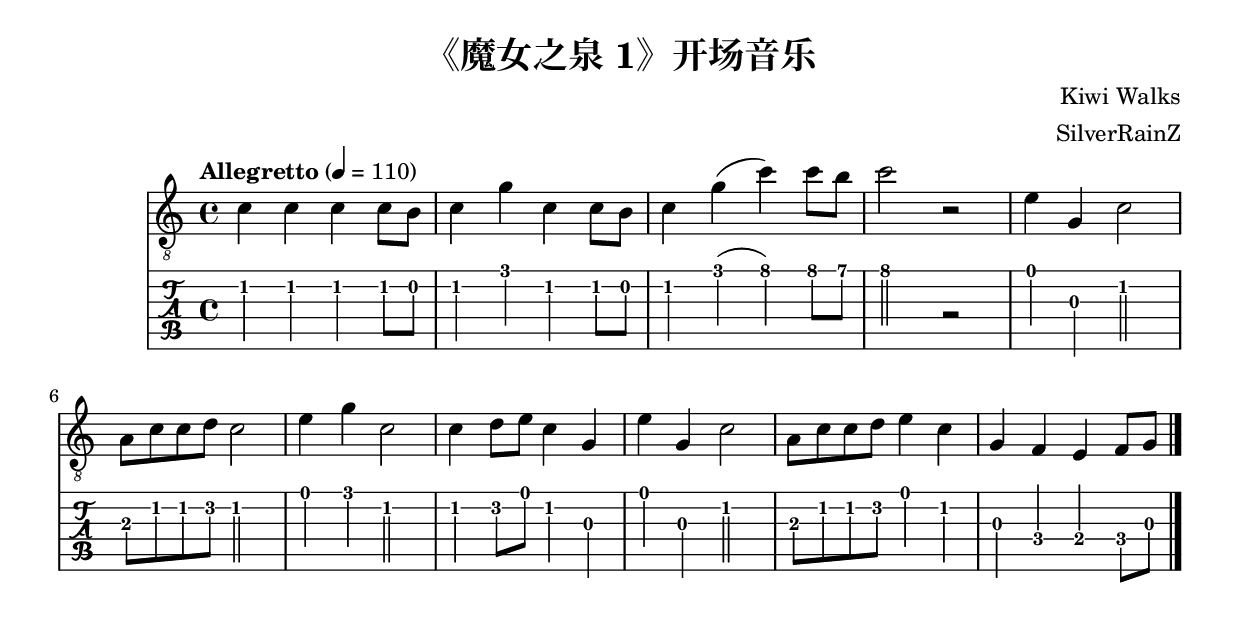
\version "2.20.0"
\header {
  title = "《魔女之泉 1》开场音乐"
  composer = "Kiwi Walks"
  arranger = "SilverRainZ"
}

symbols =  {
  \time 4/4
  \tempo  "Allegretto" 4 = 110

  % 1
  c'4 c' c' c'8 b8
  c'4 g' c' c'8 b8
  c'4 g' (c'') c''8 b'8
  c''2 r2

  %14
  e'4 g c'2
  a8 c'8 c'8 d'8 c'2

  e'4 g' c'2
  c'4 d'8 e'8 c'4 g

  e'4 g c'2
  a8 c'8 c'8 d'8 e'4 c'

  g4 f e f8 g8

  \bar "|."
}

\score {
  <<
    \new Staff {
      \clef "G_8"
      \symbols
    }
    \new TabStaff {
      \tabFullNotation
      \symbols
    }
  >>

  \midi { }
  \layout { }
}
